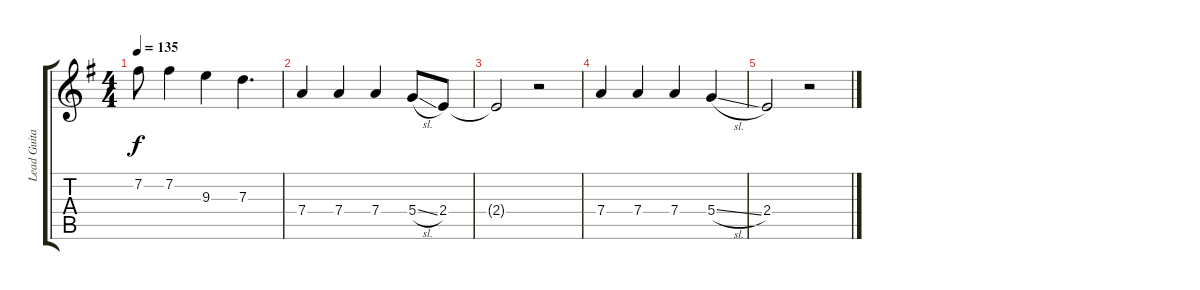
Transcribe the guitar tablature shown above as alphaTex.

\track ("Lead Guitar 2" "Lead Guita") {instrument distortionguitar}
\staff {score tabs}
\tuning (E4 B3 G3 D3 A2 E2) {hide}
\ts (4 4)
\tempo 135
\clef g2
\ks g
7.2{t}.8{dy f} 7.2.4 9.3.4 7.3.4{d} |
7.4.4 7.4.4 7.4.4 5.4{sl}.8 2.4.8 |
2.4{t}.2 r.2 |
7.4.4 7.4.4 7.4.4 5.4{sl}.4 |
2.4.2 r.2
